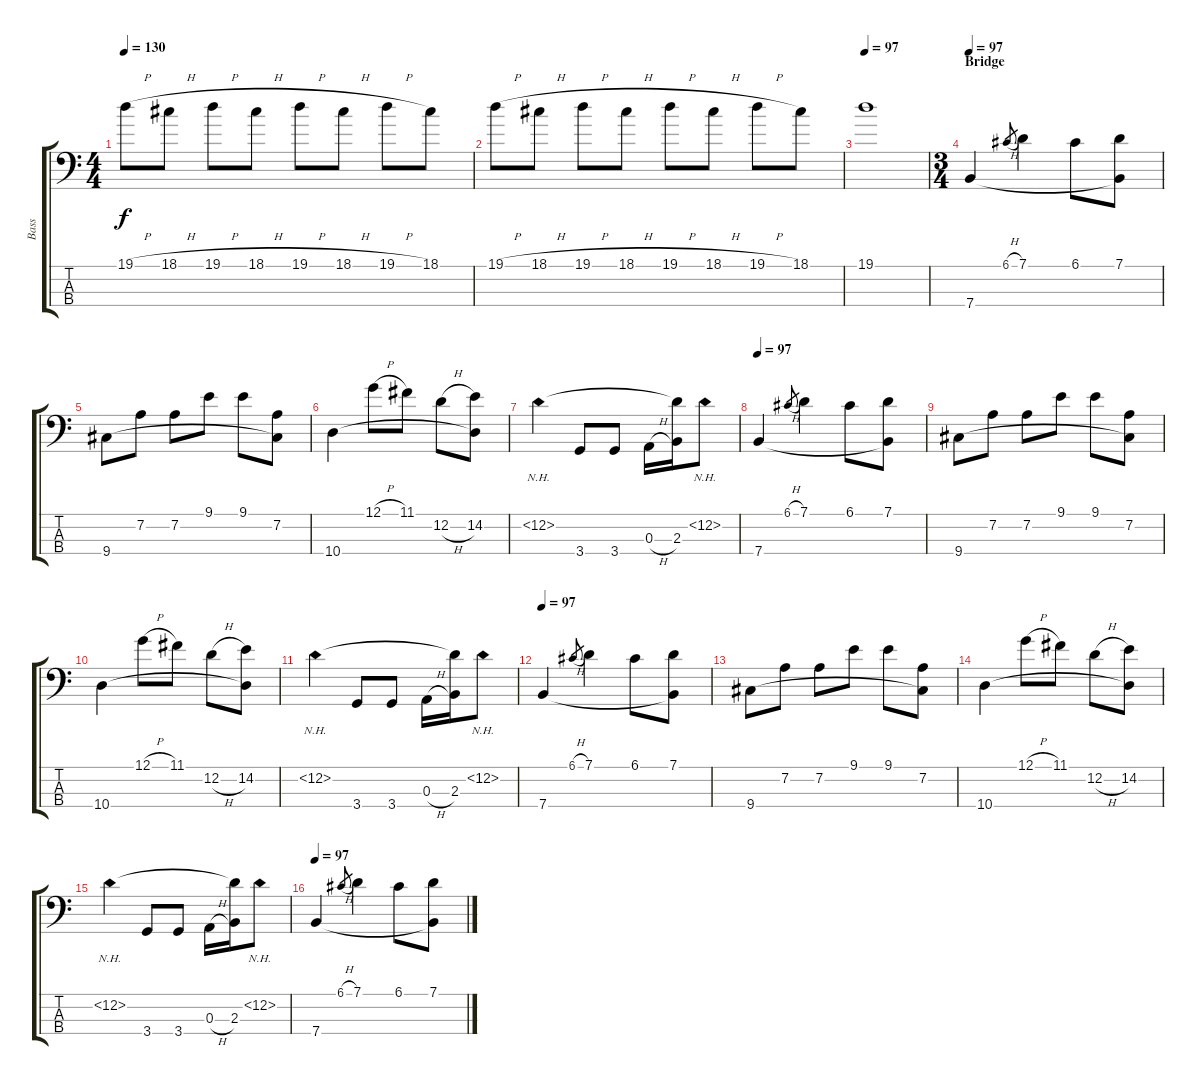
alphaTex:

\track ("Bass" "Bass") {instrument electricbasspick}
\staff {score tabs}
\tuning (G2 D2 A1 E1) {hide}
\ts (4 4)
\tempo 130
\clef f4
\ks c
19.1{h}.8{dy f} 18.1{h}.8 19.1{h}.8 18.1{h}.8 19.1{h}.8 18.1{h}.8 19.1{h}.8 18.1.8 |
19.1{h}.8 18.1{h}.8 19.1{h}.8 18.1{h}.8 19.1{h}.8 18.1{h}.8 19.1{h}.8 18.1.8 |
\tempo 97
19.1.1 |
\ts (3 4)
\section ("" "Bridge")
\tempo 97
7.4.4{volume 16} 6.1{h}.8{gr} 7.1.4 6.1.8 (7.1 7.4{t}).8 |
9.4.8 7.2.8 7.2.8 9.1.8 9.1.8 (7.2 9.4{t}).8 |
10.4.4 12.1{h}.8 11.1.8 12.2{h}.8 (14.2 10.4{t}).8 |
12.2{nh}.4 3.4.8 3.4.8 0.3{h}.16 (12.2{t} 2.3).16 12.2{nh}.8 |
\tempo 97
7.4.4{volume 16} 6.1{h}.8{gr} 7.1.4 6.1.8 (7.1 7.4{t}).8 |
9.4.8 7.2.8 7.2.8 9.1.8 9.1.8 (7.2 9.4{t}).8 |
10.4.4 12.1{h}.8 11.1.8 12.2{h}.8 (14.2 10.4{t}).8 |
12.2{nh}.4 3.4.8 3.4.8 0.3{h}.16 (12.2{t} 2.3).16 12.2{nh}.8 |
\tempo 97
7.4.4{volume 16} 6.1{h}.8{gr} 7.1.4 6.1.8 (7.1 7.4{t}).8 |
9.4.8 7.2.8 7.2.8 9.1.8 9.1.8 (7.2 9.4{t}).8 |
10.4.4 12.1{h}.8 11.1.8 12.2{h}.8 (14.2 10.4{t}).8 |
12.2{nh}.4 3.4.8 3.4.8 0.3{h}.16 (12.2{t} 2.3).16 12.2{nh}.8 |
\tempo 97
7.4.4{volume 16} 6.1{h}.8{gr} 7.1.4 6.1.8 (7.1 7.4{t}).8
